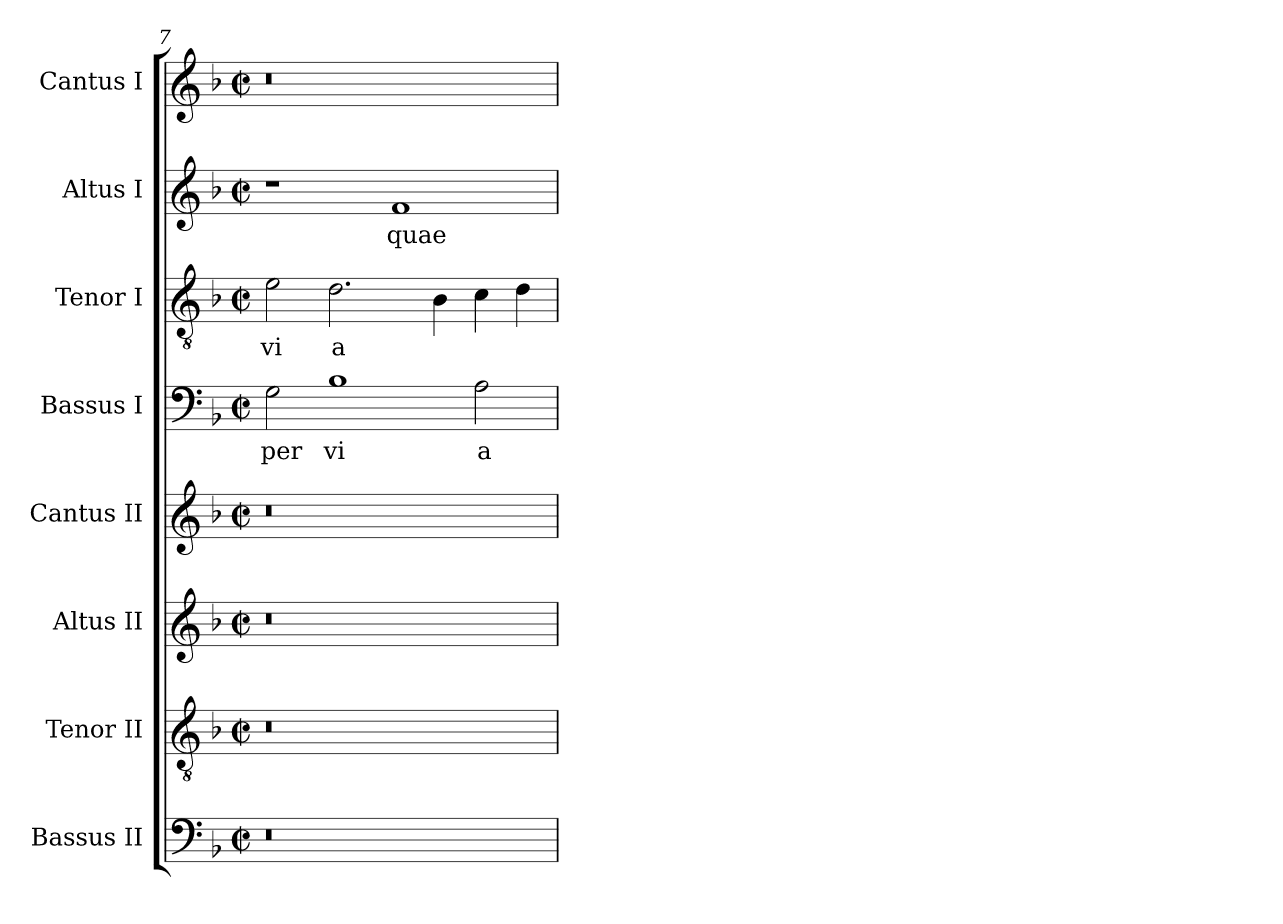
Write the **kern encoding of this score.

**kern	**kern	**kern	**kern	**kern	**text	**kern	**text	**kern	**text	**kern
*part8	*part7	*part6	*part5	*part4	*part4	*part3	*part3	*part2	*part2	*part1
*staff8	*staff7	*staff6	*staff5	*staff4	*staff4	*staff3	*staff3	*staff2	*staff2	*staff1
*I"Bassus II	*I"Tenor II	*I"Altus II	*I"Cantus II	*I"Bassus I	*	*I"Tenor I	*	*I"Altus I	*	*I"Cantus I
*clefF4	*clefGv2	*clefG2	*clefG2	*clefF4	*	*clefGv2	*	*clefG2	*	*clefG2
*k[b-]	*k[b-]	*k[b-]	*k[b-]	*k[b-]	*	*k[b-]	*	*k[b-]	*	*k[b-]
*F:	*F:	*F:	*F:	*F:	*	*F:	*	*F:	*	*F:
*M2/2	*M2/2	*M2/2	*M2/2	*M2/2	*	*M2/2	*	*M2/2	*	*M2/2
*met(c|)	*met(c|)	*met(c|)	*met(c|)	*met(c|)	*	*met(c|)	*	*met(c|)	*	*met(c|)
=7	=7	=7	=7	=7	=7	=7	=7	=7	=7	=7
!	!	!	!	!	!LO:LY:b:cj	!	!LO:LY:b:cj	!	!	!
0r	0r	0r	0r	2G\	per	2e\	vi	1r	.	0r
!	!	!	!	!	!LO:LY:b:cj	!	!LO:LY:b:cj	!	!	!
.	.	.	.	1B-	vi	2.d\	a	.	.	.
!	!	!	!	!	!	!	!	!	!LO:LY:b:cj	!
.	.	.	.	.	.	.	.	1f	quae	.
.	.	.	.	.	.	4B-\	.	.	.	.
!	!	!	!	!	!LO:LY:b:cj	!	!	!	!	!
.	.	.	.	2A\	a	4c\	.	.	.	.
.	.	.	.	.	.	4d\	.	.	.	.
=	=	=	=	=	=	=	=	=	=	=
*-	*-	*-	*-	*-	*-	*-	*-	*-	*-	*-
